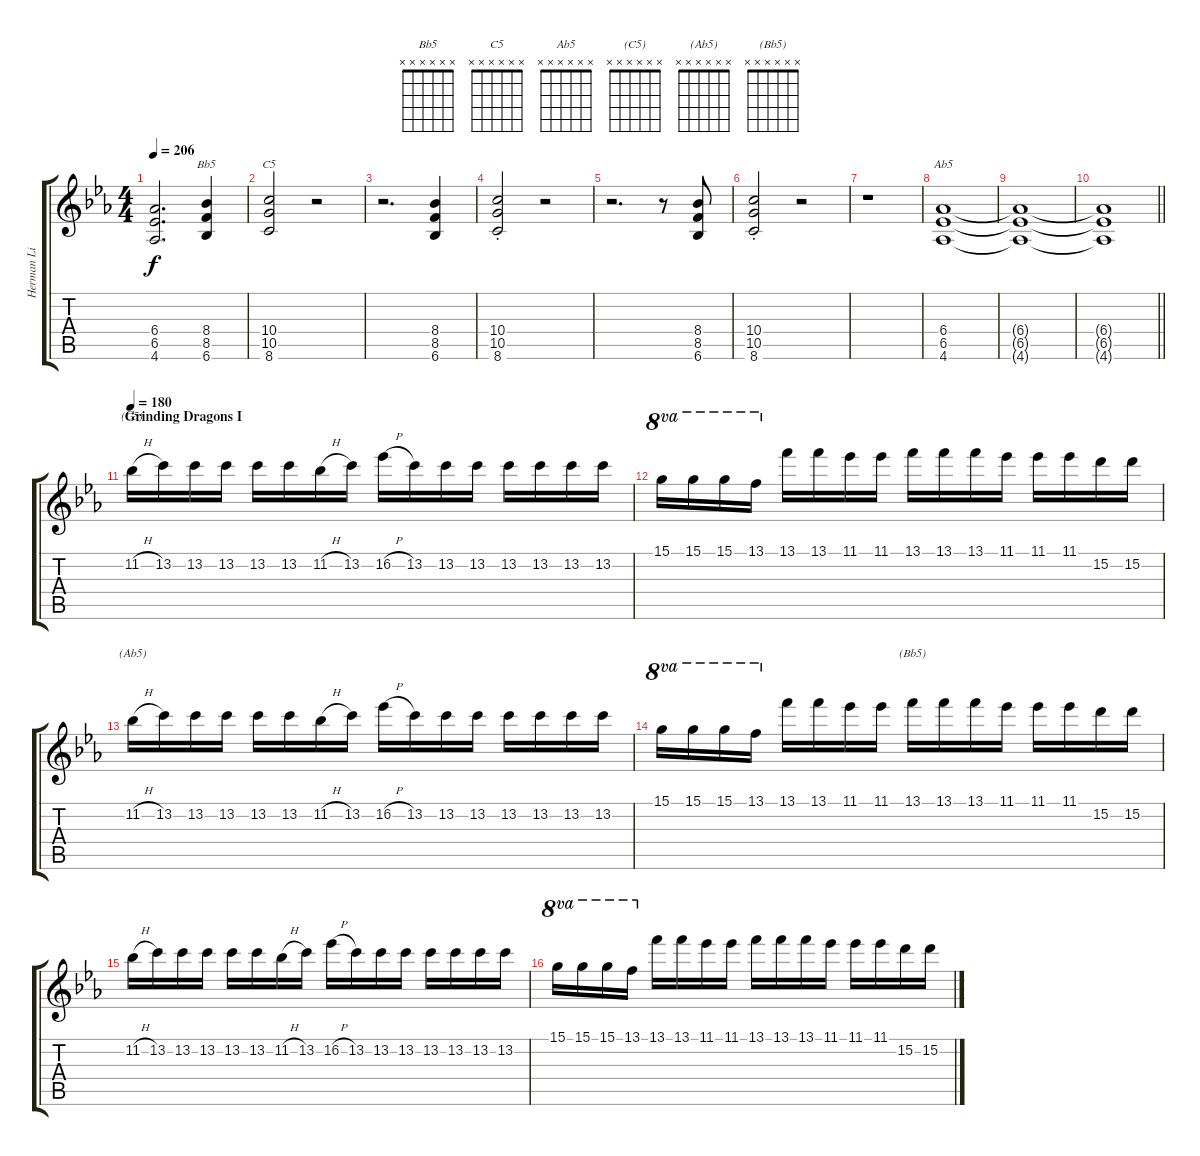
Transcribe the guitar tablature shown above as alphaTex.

\track ("Herman Li (Lead 1 and Rhythm)" "Herman Li ") {instrument distortionguitar}
\staff {score tabs}
\tuning (E4 B3 G3 D3 A2 E2) {hide}
\chord ("Bb5" x x x x x x)
\chord ("C5" x x x x x x)
\chord ("Ab5" x x x x x x)
\chord ("(C5)" x x x x x x)
\chord ("(Ab5)" x x x x x x)
\chord ("(Bb5)" x x x x x x)
\ts (4 4)
\tempo 206
\clef g2
\ks eb
(6.4{t} 6.5{t} 4.6{t}).2{d dy f} (8.4 8.5 6.6).4{ch "Bb5"} |
(10.4 10.5 8.6).2{ch "C5"} r.2 |
r.2{d} (8.4 8.5 6.6).4 |
(10.4{st} 10.5{st} 8.6{st}).2 r.2 |
r.2{d} r.8 (8.4 8.5 6.6).8 |
(10.4{st} 10.5{st} 8.6{st}).2 r.2 |
r.1 |
(6.4 6.5 4.6).1{ch "Ab5"} |
(6.4{t} 6.5{t} 4.6{t}).1 |
\barLineRight lightlight
(6.4{t} 6.5{t} 4.6{t}).1 |
\section ("" "Grinding Dragons I")
\tempo 180
11.2{h}.16{ch "(C5)"} 13.2.16 13.2.16 13.2.16 13.2.16 13.2.16 11.2{h}.16 13.2.16 16.2{h}.16 13.2.16 13.2.16 13.2.16 13.2.16 13.2.16 13.2.16 13.2.16 |
15.1.16{ot 8va} 15.1.16{ot 8va} 15.1.16{ot 8va} 13.1.16{ot 8va} 13.1.16 13.1.16 11.1.16 11.1.16 13.1.16 13.1.16 13.1.16 11.1.16 11.1.16 11.1.16 15.2.16 15.2.16 |
11.2{h}.16{ch "(Ab5)"} 13.2.16 13.2.16 13.2.16 13.2.16 13.2.16 11.2{h}.16 13.2.16 16.2{h}.16 13.2.16 13.2.16 13.2.16 13.2.16 13.2.16 13.2.16 13.2.16 |
15.1.16{ot 8va} 15.1.16{ot 8va} 15.1.16{ot 8va} 13.1.16{ot 8va} 13.1.16 13.1.16 11.1.16 11.1.16 13.1.16{ch "(Bb5)"} 13.1.16 13.1.16 11.1.16 11.1.16 11.1.16 15.2.16 15.2.16 |
11.2{h}.16 13.2.16 13.2.16 13.2.16 13.2.16 13.2.16 11.2{h}.16 13.2.16 16.2{h}.16 13.2.16 13.2.16 13.2.16 13.2.16 13.2.16 13.2.16 13.2.16 |
15.1.16{ot 8va} 15.1.16{ot 8va} 15.1.16{ot 8va} 13.1.16{ot 8va} 13.1.16 13.1.16 11.1.16 11.1.16 13.1.16 13.1.16 13.1.16 11.1.16 11.1.16 11.1.16 15.2.16 15.2.16
